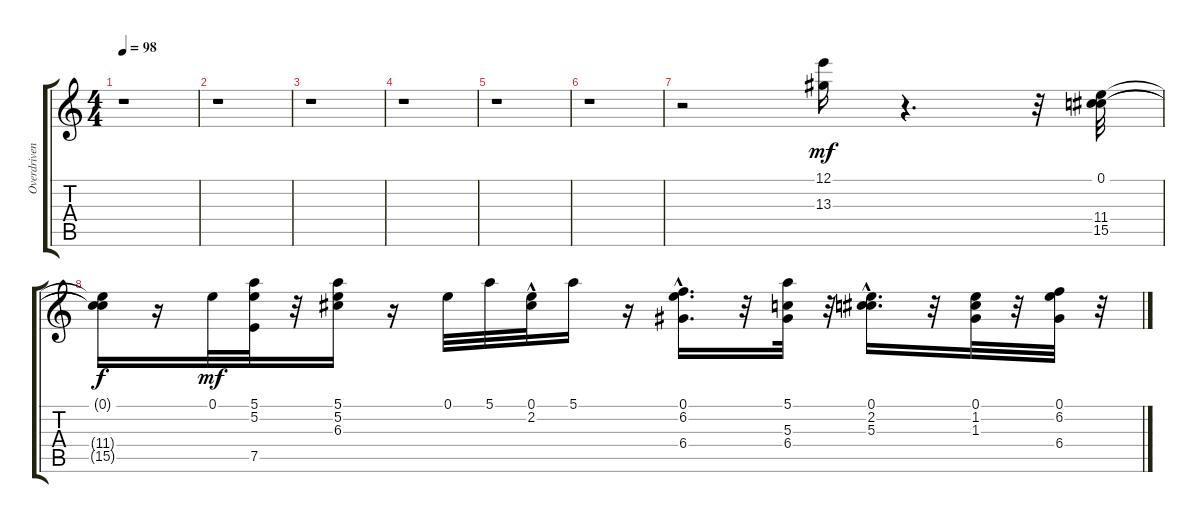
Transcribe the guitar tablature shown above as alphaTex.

\track ("Overdriven Guitar (left)" "Overdriven") {instrument overdrivenguitar}
\staff {score tabs}
\tuning (E4 B3 G3 D3 A2 E2) {hide}
\ts (4 4)
\tempo 98
\clef g2
\ks c
r.1{dy mf} |
r.1 |
r.1 |
r.1 |
r.1 |
r.1 |
r.2 (12.1 13.3).16 r.4{d} r.32 (0.1 11.4 15.5).32 |
(0.1{t} 11.4{t} 15.5{t}).16{dy f} r.16 0.1.32{dy mf volume 9} (5.1 5.2 7.5).32 r.32 (5.1 5.2 6.3).16 r.16 0.1.32 5.1.32 (0.1{hac} 2.2).32 5.1.16 r.16 (0.1{hac} 6.2 6.4).16{d} r.32 (5.1 5.3 6.4).32 r.32 (0.1{hac} 2.2 5.3).16{d} r.32 (0.1 1.2 1.3).32 r.32 (0.1 6.2 6.4).32 r.32
